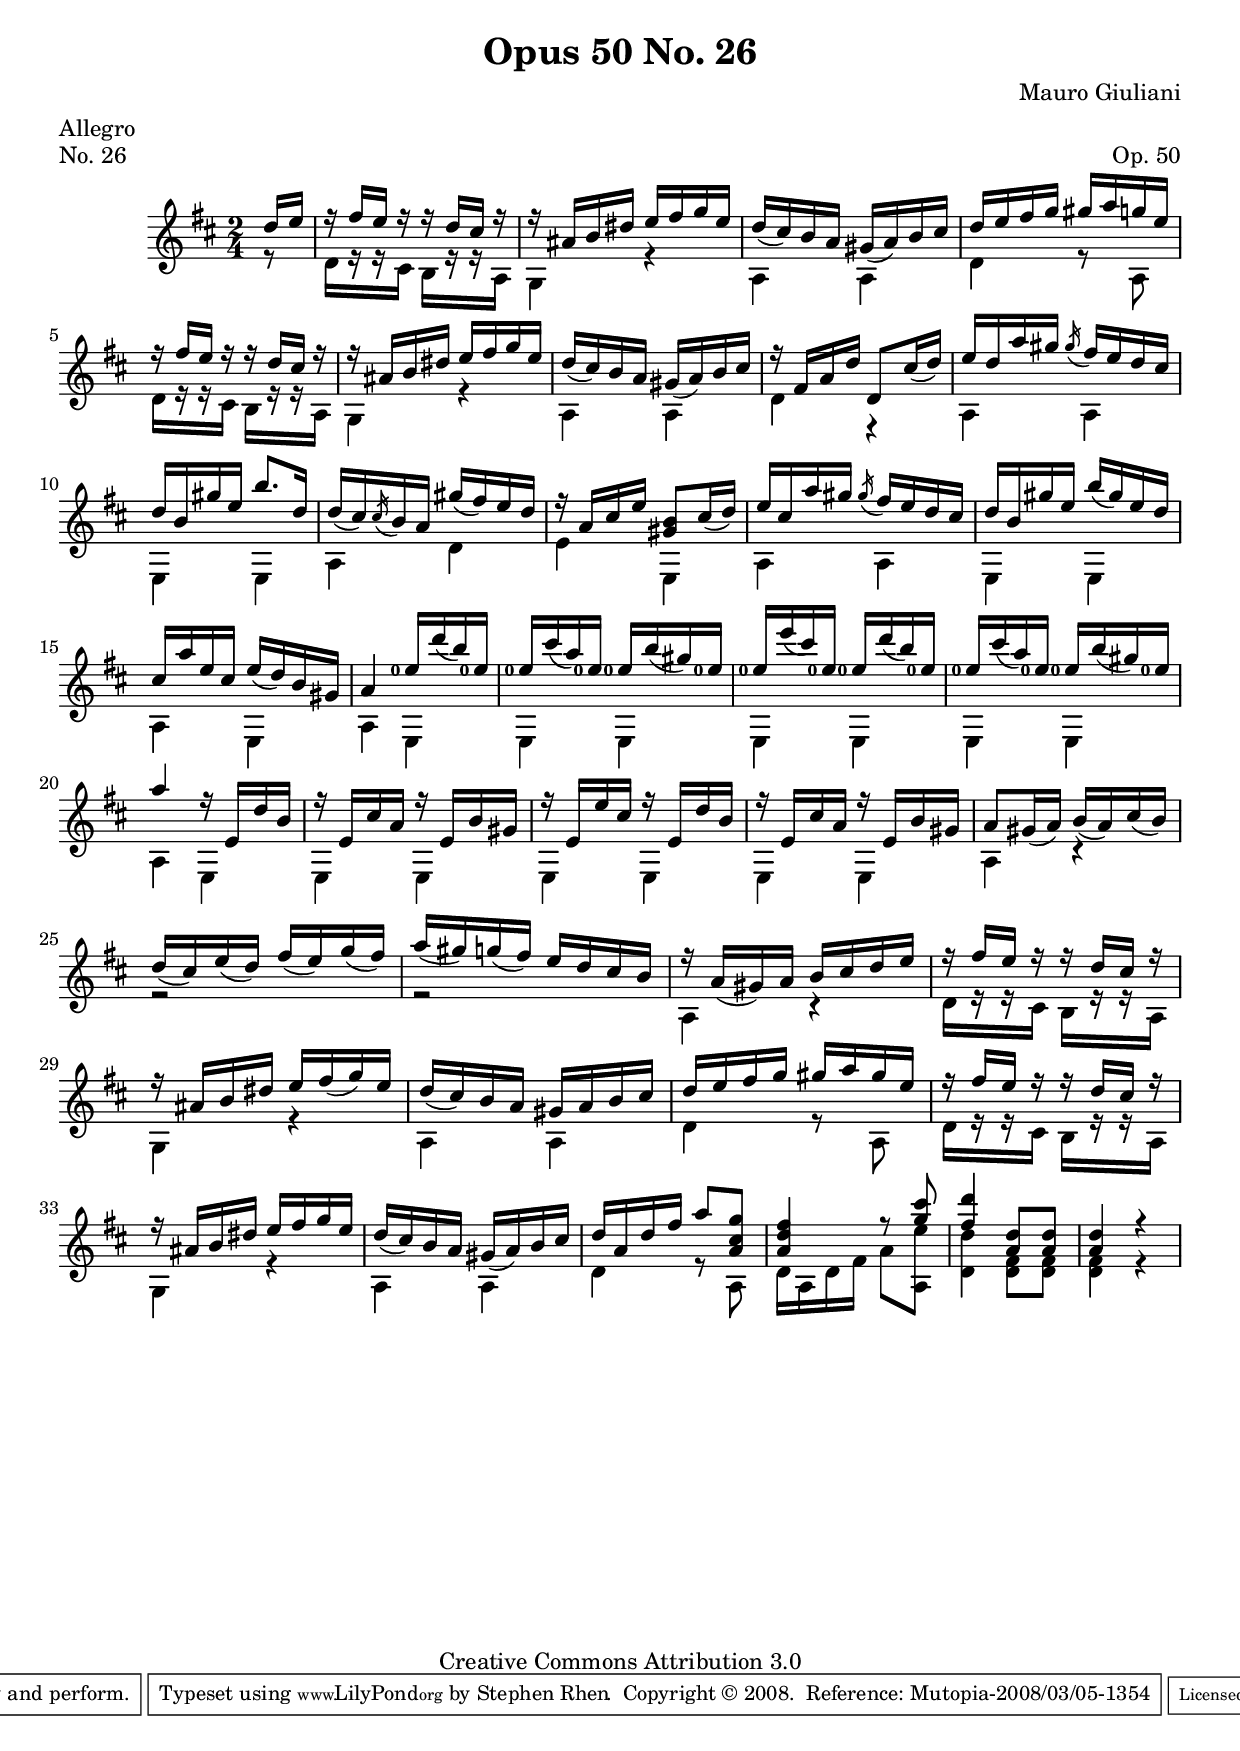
\version "2.10.33"

\header {
  title             = "Opus 50 No. 26"
  composer          = "Mauro Giuliani"
  meter             = "Allegro"
  opus              = "Op. 50"
  piece             = "No. 26"
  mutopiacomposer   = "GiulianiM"
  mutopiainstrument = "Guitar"
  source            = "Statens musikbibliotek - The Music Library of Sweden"
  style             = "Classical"
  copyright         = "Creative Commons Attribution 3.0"
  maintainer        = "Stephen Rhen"
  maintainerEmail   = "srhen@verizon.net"
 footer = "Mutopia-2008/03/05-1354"
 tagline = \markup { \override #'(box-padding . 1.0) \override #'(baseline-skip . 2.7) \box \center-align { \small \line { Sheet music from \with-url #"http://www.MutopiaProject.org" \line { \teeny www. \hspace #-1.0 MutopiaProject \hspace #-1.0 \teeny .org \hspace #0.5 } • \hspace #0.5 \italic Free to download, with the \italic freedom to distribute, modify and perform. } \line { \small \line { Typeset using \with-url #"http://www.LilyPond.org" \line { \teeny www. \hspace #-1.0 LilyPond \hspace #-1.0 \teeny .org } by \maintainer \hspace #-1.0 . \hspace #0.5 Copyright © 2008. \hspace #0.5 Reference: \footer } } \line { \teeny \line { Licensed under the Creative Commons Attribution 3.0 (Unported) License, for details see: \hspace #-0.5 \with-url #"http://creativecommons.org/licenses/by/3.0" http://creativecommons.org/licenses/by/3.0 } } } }
}

saprano = \relative d'' {
  \stemUp
  \slurDown
  \partial 8*1 d16 e
  r16 fis e r r d cis r
  r16 ais b dis e fis g e
  d16( cis) b a gis( a) b cis
  d16 e fis g gis a g e
%5
  r16 fis e r r d cis r
  r16 ais b dis e fis g e
  d16( cis) b a gis( a) b cis
  r16 fis, a d d,8 cis'16( d)
  e16 d a' gis \acciaccatura gis fis e d cis
%10
  d16 b gis' e b'8. d,16
  d16( cis) \acciaccatura cis b a gis'( fis) e d
  r16 a cis e <gis, b>8 cis16( d)
  e16 cis a' gis \acciaccatura gis fis e d cis
  d16 b gis' e b'( gis) e d
%15
  cis16 a' e cis e( d) b gis
  a4 <e'-0>16 d'( b) <e,-0>
  <e-0>16 cis'( a) <e-0> <e-0> b'( gis) <e-0>
  <e-0>16 e'( cis) <e,-0> <e-0> d'( b) <e,-0>
  <e-0>16 cis'( a) <e-0> <e-0> b'( gis) <e-0>
%20
  a4 r16 e, d' b
  r16 e, cis' a r e b' gis
  r16 e e' cis r e, d' b
  r16 e, cis' a r e b' gis
  a8 gis16( a) b( a) cis( b)
%25
  d16( cis) e( d) fis( e) g( fis)
  a16(gis) g( fis) e d cis b
  r16 a( gis) a b cis d e
  r16 fis e r r d cis r
  r16 ais b dis e fis( g) e
%30
  d16( cis) b a gis a b cis
  d16 e fis g gis a gis e
  r16 fis e r r d cis r
  r16 ais b dis e fis g e
  d16( cis) b a gis( a) b cis
%35
  d16 a d fis a8 <a, cis g'>
  <a d fis>4 r8 <g' cis>
  <fis d'>4 <a, d>8 <a d>
  <a d>4 r
}


bass = \relative d' {
  \partial 8*1 r8
  d16[ r r cis] b[ r r a]
  g4 r
  a4 a
  d4 r8 a
%5
  d16[ r r cis] b[ r r a]
  g4 r
  a4 a
  d4 r
  a4 a
%10
  e4 e
  a4 d
  e4 e,
  a4 a
  e4 e
%15
  a4 e
  a4 e
  e4 e
  e4 e
  e4 e
%20
  a4 e
  e4 e
  e4 e
  e4 e
  a4 r
%25
  r2
  r2
  a4 r
  d16[ r r cis] b[ r r a]
  g4 r
%30
  a4 a
  d4 r8 a
  d16[ r r cis] b[ r r a]
  g4 r
  a4 a
%35
  d4 r8 a
  d16 a d fis a8 <a, e''>
  <d d'>4 <d fis>8 <d fis>
  <d fis>4 r
}

\score {
  {
    \key d \major
    \time 2/4
    << \saprano \\ \bass >>
  }
  \layout {
    \context {
      \Score
      fingeringOrientations = #'(left)
    }
    \context {
      \Staff
      midiInstrument = "acoustic guitar (nylon)"
      \override NoteCollision #'merge-differently-headed = ##t
      \override NoteCollision #'merge-differently-dotted = ##t
    }
  }
  \midi {
    \context {
      \Score
      tempoWholesPerMinute = #(ly:make-moment 144 4)
    }
  }
}
